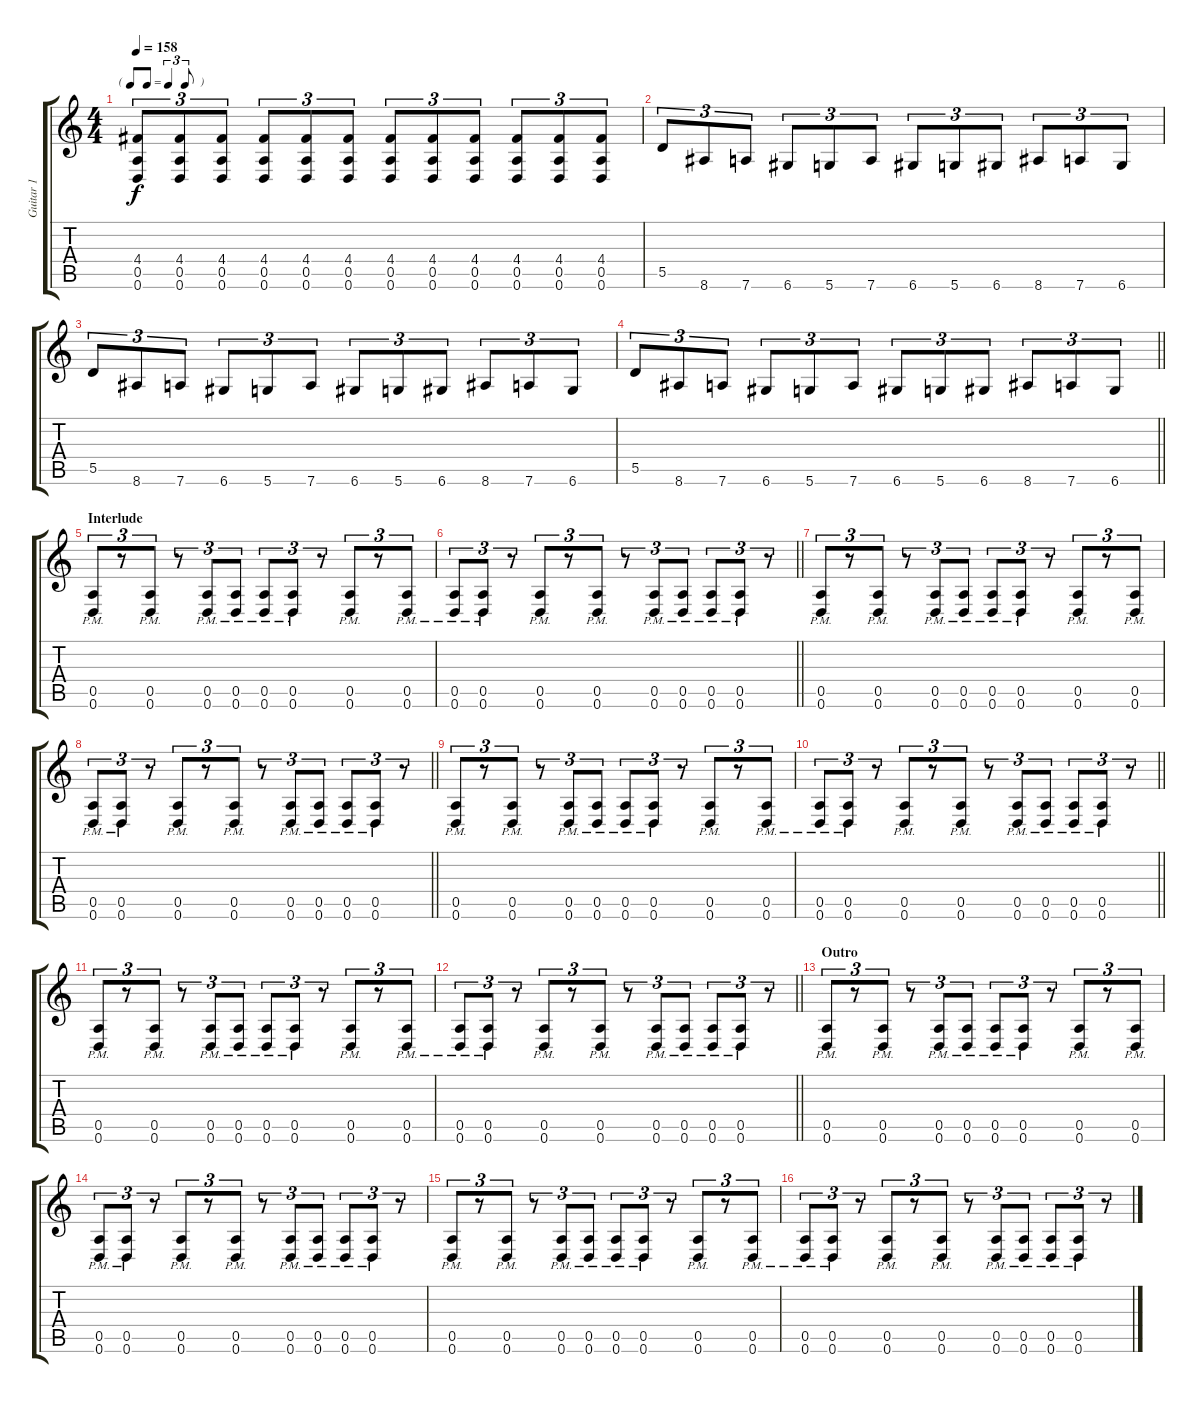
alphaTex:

\track ("Guitar 1" "Guitar 1") {instrument distortionguitar}
\staff {score tabs}
\tuning (E4 B3 G3 D3 A2 D2) {hide}
\ts (4 4)
\tf triplet8th
\tempo 158
\clef g2
\ks c
(4.4 0.5 0.6).8{tu (3 2) dy f} (4.4 0.5 0.6).8{tu (3 2)} (4.4 0.5 0.6).8{tu (3 2)} (4.4 0.5 0.6).8{tu (3 2)} (4.4 0.5 0.6).8{tu (3 2)} (4.4 0.5 0.6).8{tu (3 2)} (4.4 0.5 0.6).8{tu (3 2)} (4.4 0.5 0.6).8{tu (3 2)} (4.4 0.5 0.6).8{tu (3 2)} (4.4 0.5 0.6).8{tu (3 2)} (4.4 0.5 0.6).8{tu (3 2)} (4.4 0.5 0.6).8{tu (3 2)} |
5.5.8{tu (3 2)} 8.6.8{tu (3 2)} 7.6.8{tu (3 2)} 6.6.8{tu (3 2)} 5.6.8{tu (3 2)} 7.6.8{tu (3 2)} 6.6.8{tu (3 2)} 5.6.8{tu (3 2)} 6.6.8{tu (3 2)} 8.6.8{tu (3 2)} 7.6.8{tu (3 2)} 6.6.8{tu (3 2)} |
5.5.8{tu (3 2)} 8.6.8{tu (3 2)} 7.6.8{tu (3 2)} 6.6.8{tu (3 2)} 5.6.8{tu (3 2)} 7.6.8{tu (3 2)} 6.6.8{tu (3 2)} 5.6.8{tu (3 2)} 6.6.8{tu (3 2)} 8.6.8{tu (3 2)} 7.6.8{tu (3 2)} 6.6.8{tu (3 2)} |
\barLineRight lightlight
5.5.8{tu (3 2)} 8.6.8{tu (3 2)} 7.6.8{tu (3 2)} 6.6.8{tu (3 2)} 5.6.8{tu (3 2)} 7.6.8{tu (3 2)} 6.6.8{tu (3 2)} 5.6.8{tu (3 2)} 6.6.8{tu (3 2)} 8.6.8{tu (3 2)} 7.6.8{tu (3 2)} 6.6.8{tu (3 2)} |
\section ("" "Interlude")
(0.5{pm} 0.6{pm}).8{tu (3 2)} r.8{tu (3 2)} (0.5{pm} 0.6{pm}).8{tu (3 2)} r.8{tu (3 2)} (0.5{pm} 0.6{pm}).8{tu (3 2)} (0.5{pm} 0.6{pm}).8{tu (3 2)} (0.5{pm} 0.6{pm}).8{tu (3 2)} (0.5{pm} 0.6{pm}).8{tu (3 2)} r.8{tu (3 2)} (0.5{pm} 0.6{pm}).8{tu (3 2)} r.8{tu (3 2)} (0.5{pm} 0.6{pm}).8{tu (3 2)} |
\barLineRight lightlight
(0.5{pm} 0.6{pm}).8{tu (3 2)} (0.5{pm} 0.6{pm}).8{tu (3 2)} r.8{tu (3 2)} (0.5{pm} 0.6{pm}).8{tu (3 2)} r.8{tu (3 2)} (0.5{pm} 0.6{pm}).8{tu (3 2)} r.8{tu (3 2)} (0.5{pm} 0.6{pm}).8{tu (3 2)} (0.5{pm} 0.6{pm}).8{tu (3 2)} (0.5{pm} 0.6{pm}).8{tu (3 2)} (0.5{pm} 0.6{pm}).8{tu (3 2)} r.8{tu (3 2)} |
(0.5{pm} 0.6{pm}).8{tu (3 2)} r.8{tu (3 2)} (0.5{pm} 0.6{pm}).8{tu (3 2)} r.8{tu (3 2)} (0.5{pm} 0.6{pm}).8{tu (3 2)} (0.5{pm} 0.6{pm}).8{tu (3 2)} (0.5{pm} 0.6{pm}).8{tu (3 2)} (0.5{pm} 0.6{pm}).8{tu (3 2)} r.8{tu (3 2)} (0.5{pm} 0.6{pm}).8{tu (3 2)} r.8{tu (3 2)} (0.5{pm} 0.6{pm}).8{tu (3 2)} |
\barLineRight lightlight
(0.5{pm} 0.6{pm}).8{tu (3 2)} (0.5{pm} 0.6{pm}).8{tu (3 2)} r.8{tu (3 2)} (0.5{pm} 0.6{pm}).8{tu (3 2)} r.8{tu (3 2)} (0.5{pm} 0.6{pm}).8{tu (3 2)} r.8{tu (3 2)} (0.5{pm} 0.6{pm}).8{tu (3 2)} (0.5{pm} 0.6{pm}).8{tu (3 2)} (0.5{pm} 0.6{pm}).8{tu (3 2)} (0.5{pm} 0.6{pm}).8{tu (3 2)} r.8{tu (3 2)} |
(0.5{pm} 0.6{pm}).8{tu (3 2)} r.8{tu (3 2)} (0.5{pm} 0.6{pm}).8{tu (3 2)} r.8{tu (3 2)} (0.5{pm} 0.6{pm}).8{tu (3 2)} (0.5{pm} 0.6{pm}).8{tu (3 2)} (0.5{pm} 0.6{pm}).8{tu (3 2)} (0.5{pm} 0.6{pm}).8{tu (3 2)} r.8{tu (3 2)} (0.5{pm} 0.6{pm}).8{tu (3 2)} r.8{tu (3 2)} (0.5{pm} 0.6{pm}).8{tu (3 2)} |
\barLineRight lightlight
(0.5{pm} 0.6{pm}).8{tu (3 2)} (0.5{pm} 0.6{pm}).8{tu (3 2)} r.8{tu (3 2)} (0.5{pm} 0.6{pm}).8{tu (3 2)} r.8{tu (3 2)} (0.5{pm} 0.6{pm}).8{tu (3 2)} r.8{tu (3 2)} (0.5{pm} 0.6{pm}).8{tu (3 2)} (0.5{pm} 0.6{pm}).8{tu (3 2)} (0.5{pm} 0.6{pm}).8{tu (3 2)} (0.5{pm} 0.6{pm}).8{tu (3 2)} r.8{tu (3 2)} |
(0.5{pm} 0.6{pm}).8{tu (3 2)} r.8{tu (3 2)} (0.5{pm} 0.6{pm}).8{tu (3 2)} r.8{tu (3 2)} (0.5{pm} 0.6{pm}).8{tu (3 2)} (0.5{pm} 0.6{pm}).8{tu (3 2)} (0.5{pm} 0.6{pm}).8{tu (3 2)} (0.5{pm} 0.6{pm}).8{tu (3 2)} r.8{tu (3 2)} (0.5{pm} 0.6{pm}).8{tu (3 2)} r.8{tu (3 2)} (0.5{pm} 0.6{pm}).8{tu (3 2)} |
\barLineRight lightlight
(0.5{pm} 0.6{pm}).8{tu (3 2)} (0.5{pm} 0.6{pm}).8{tu (3 2)} r.8{tu (3 2)} (0.5{pm} 0.6{pm}).8{tu (3 2)} r.8{tu (3 2)} (0.5{pm} 0.6{pm}).8{tu (3 2)} r.8{tu (3 2)} (0.5{pm} 0.6{pm}).8{tu (3 2)} (0.5{pm} 0.6{pm}).8{tu (3 2)} (0.5{pm} 0.6{pm}).8{tu (3 2)} (0.5{pm} 0.6{pm}).8{tu (3 2)} r.8{tu (3 2)} |
\section ("" "Outro")
(0.5{pm} 0.6{pm}).8{tu (3 2)} r.8{tu (3 2)} (0.5{pm} 0.6{pm}).8{tu (3 2)} r.8{tu (3 2)} (0.5{pm} 0.6{pm}).8{tu (3 2)} (0.5{pm} 0.6{pm}).8{tu (3 2)} (0.5{pm} 0.6{pm}).8{tu (3 2)} (0.5{pm} 0.6{pm}).8{tu (3 2)} r.8{tu (3 2)} (0.5{pm} 0.6{pm}).8{tu (3 2)} r.8{tu (3 2)} (0.5{pm} 0.6{pm}).8{tu (3 2)} |
(0.5{pm} 0.6{pm}).8{tu (3 2)} (0.5{pm} 0.6{pm}).8{tu (3 2)} r.8{tu (3 2)} (0.5{pm} 0.6{pm}).8{tu (3 2)} r.8{tu (3 2)} (0.5{pm} 0.6{pm}).8{tu (3 2)} r.8{tu (3 2)} (0.5{pm} 0.6{pm}).8{tu (3 2)} (0.5{pm} 0.6{pm}).8{tu (3 2)} (0.5{pm} 0.6{pm}).8{tu (3 2)} (0.5{pm} 0.6{pm}).8{tu (3 2)} r.8{tu (3 2)} |
(0.5{pm} 0.6{pm}).8{tu (3 2)} r.8{tu (3 2)} (0.5{pm} 0.6{pm}).8{tu (3 2)} r.8{tu (3 2)} (0.5{pm} 0.6{pm}).8{tu (3 2)} (0.5{pm} 0.6{pm}).8{tu (3 2)} (0.5{pm} 0.6{pm}).8{tu (3 2)} (0.5{pm} 0.6{pm}).8{tu (3 2)} r.8{tu (3 2)} (0.5{pm} 0.6{pm}).8{tu (3 2)} r.8{tu (3 2)} (0.5{pm} 0.6{pm}).8{tu (3 2)} |
(0.5{pm} 0.6{pm}).8{tu (3 2)} (0.5{pm} 0.6{pm}).8{tu (3 2)} r.8{tu (3 2)} (0.5{pm} 0.6{pm}).8{tu (3 2)} r.8{tu (3 2)} (0.5{pm} 0.6{pm}).8{tu (3 2)} r.8{tu (3 2)} (0.5{pm} 0.6{pm}).8{tu (3 2)} (0.5{pm} 0.6{pm}).8{tu (3 2)} (0.5{pm} 0.6{pm}).8{tu (3 2)} (0.5{pm} 0.6{pm}).8{tu (3 2)} r.8{tu (3 2)}
